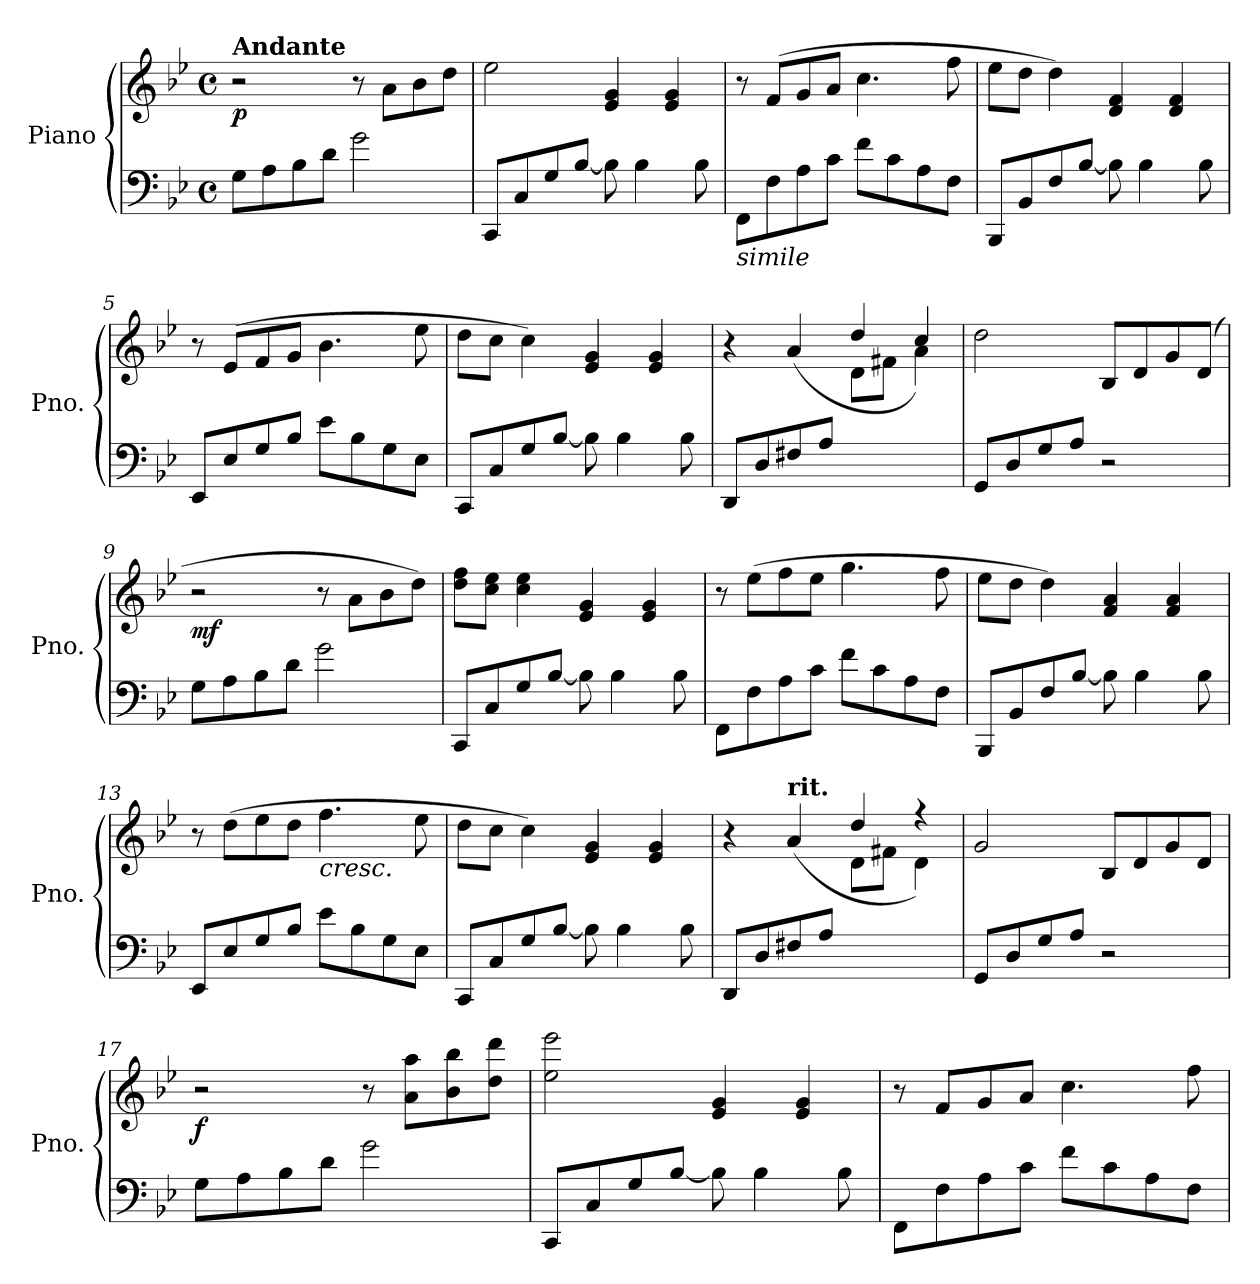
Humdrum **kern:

**kern	**kern	**dynam
*part1	*part1	*part1
*staff2	*staff1	*staff1/2
*I"Piano	*	*
*I'Pno.	*	*
*clefF4	*clefG2	*
*k[b-e-]	*k[b-e-]	*
*M4/4	*M4/4	*
*met(c)	*met(c)	*
=1	=1	=1
!	!LO:TX:a:B:t=Andante	!
!	!	!LO:DY:b
(8G<\L	2r	p
8A<\	.	.
8B-<\	.	.
8d<\J	.	.
2g<\	8r	.
.	8a\L	.
.	8b-\	.
.	8dd\J	.
=2	=2	=2
8CC</L	2ee-\)	.
8C</	.	.
8G</	.	.
[8B-</J	.	.
8B-<\]	4e-/ 4g/	.
4B-<\	.	.
.	4e-/ 4g/	.
8B-<\	.	.
=3	=3	=3
!LO:TX:b:i:t=simile	!	!
8FF<\L	8r	.
8F<\	(8f/L	.
8A<\	8g/	.
8c<\J	8a/J	.
8f<\L	4.cc\	.
8c<\	.	.
8A<\	.	.
8F<\J	8ff\	.
!!LO:LB:g=z
=4	=4	=4
8BBB-</L	8ee-\L	.
8BB-</	8dd\J	.
8F</	4dd\)	.
[8B-</J	.	.
8B-<\]	4d/ 4f/	.
4B-<\	.	.
.	4d/ 4f/	.
8B-<\	.	.
=5	=5	=5
8EE-</L	8r	.
8E-</	(8e-/L	.
8G</	8f/	.
8B-</J	8g/J	.
8e-<\L	4.b-\	.
8B-<\	.	.
8G<\	.	.
8E-<\J	8ee-\	.
=6	=6	=6
8CC</L	8dd\L	.
8C</	8cc\J	.
8G</	4cc\)	.
[8B-</J	.	.
8B-<\]	4e-/ 4g/	.
4B-<\	.	.
.	4e-/ 4g/	.
8B-<\	.	.
=7	=7	=7
*	*^	*
(<8DD</L	4r	2ryy	.
8D</	.	.	.
8F#X</	(>4a/	.	.
8A</J	.	.	.
2ryy	4dd/	8d<\L	.
.	.	8f#X<\J	.
.	4cc/	4a<\)	.
*	*v	*v	*
!!LO:LB:g=z
=8	=8	=8
(>8GG</L	2dd\)	.
8D</	.	.
8G</	.	.
8A</J	.	.
2r	8B-/L	.
.	8d/	.
.	8g/	.
.	(8d/J	.
=9	=9	=9
!	!	!LO:DY:b
(8G<\L	2r	mf
8A<\	.	.
8B-<\	.	.
8d<\J	.	.
2g<\	8r	.
.	8a\L	.
.	8b-\	.
.	8dd\J)	.
=10	=10	=10
8CC</L	8dd\ 8ff\L	.
8C</	8cc\ 8ee-\J	.
8G</	4cc\ 4ee-\)	.
[8B-</J	.	.
8B-<\]	4e-/ 4g/	.
4B-<\	.	.
.	4e-/ 4g/	.
8B-<\	.	.
=11	=11	=11
8FF<\L	8r	.
8F<\	(8ee-\L	.
8A<\	8ff\	.
8c<\J	8ee-\J	.
8f<\L	4.gg\	.
8c<\	.	.
8A<\	.	.
8F<\J	8ff\	.
!!LO:LB:g=z
=12	=12	=12
8BBB-</L	8ee-\L	.
8BB-</	8dd\J	.
8F</	4dd\)	.
[8B-</J	.	.
8B-<\]	4f/ 4a/	.
4B-<\	.	.
.	4f/ 4a/	.
8B-<\	.	.
=13	=13	=13
8EE-</L	8r	.
8E-</	(8dd\L	.
8G</	8ee-\	.
8B-</J	8dd\J	.
!	!LO:TX:b:i:t=cresc.	!
8e-<\L	4.ff\	.
8B-<\	.	.
8G<\	.	.
8E-<\J	8ee-\	.
=14	=14	=14
8CC</L	8dd\L	.
8C</	8cc\J	.
8G</	4cc\)	.
[8B-</J	.	.
8B-<\]	4e-/ 4g/	.
4B-<\	.	.
.	4e-/ 4g/	.
8B-<\	.	.
=15	=15	=15
*	*^	*
(<8DD</L	4r	2ryy	.
8D</	.	.	.
!	!LO:TX:a:B:t=rit.	!	!
8F#X</	(>4a/	.	.
8A</J	.	.	.
2ryy	4dd/	8d<\L	.
.	.	8f#X<\J	.
.	4r	4d<\)	.
*	*v	*v	*
!!LO:LB:g=z
=16	=16	=16
8GG</L	2g/)	.
8D</	.	.
8G</	.	.
8A</J	.	.
2r	8B-/L	.
.	8d/	.
.	8g/	.
.	(8d/J	.
=17	=17	=17
!	!	!LO:DY:b
8G<\L	2r	f
8A<\	.	.
8B-<\	.	.
8d<\J	.	.
2g<\	8r	.
.	8a\ 8aa\L	.
.	8b-\ 8bb-\	.
.	8dd\ 8ddd\J	.
=18	=18	=18
8CC</L	2ee-\ 2eee-\	.
8C</	.	.
8G</	.	.
[8B-</J	.	.
8B-<\]	4e-/ 4g/	.
4B-<\	.	.
.	4e-/ 4g/	.
8B-<\	.	.
=19	=19	=19
8FF<\L	8r	.
8F<\	8f/L	.
8A<\	8g/	.
8c<\J	8a/J	.
8f<\L	4.cc\	.
8c<\	.	.
8A<\	.	.
8F<\J	8ff\	.
=	=	=
*-	*-	*-
